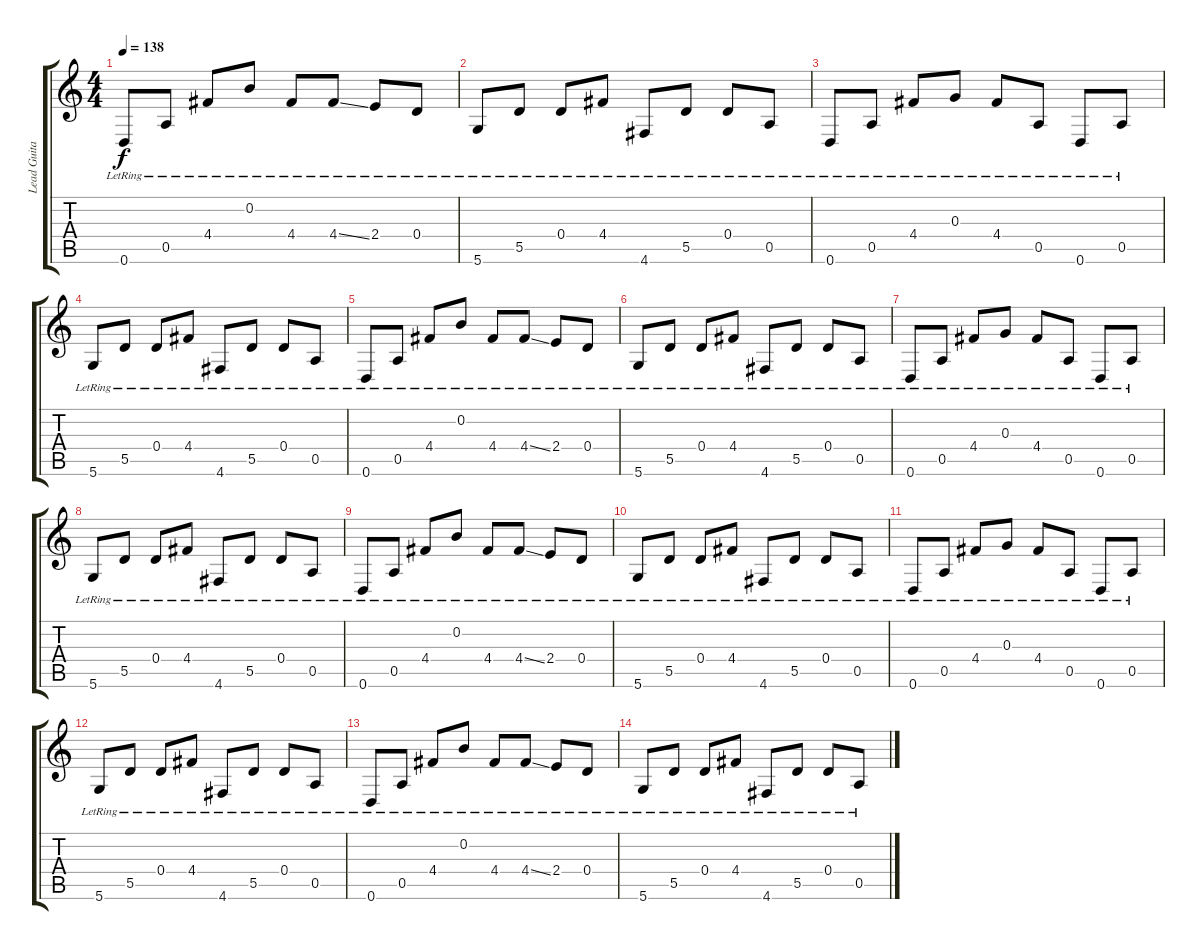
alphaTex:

\track ("Lead Guitar" "Lead Guita") {instrument acousticguitarsteel}
\staff {score tabs}
\tuning (E4 B3 G3 D3 A2 D2) {hide}
\ts (4 4)
\tempo 138
\clef g2
\ks c
0.6{lr}.8{dy f} 0.5{lr}.8 4.4{lr}.8 0.2{lr}.8 4.4{lr}.8 4.4{ss lr}.8 2.4{lr}.8 0.4{lr}.8 |
5.6{lr}.8 5.5{lr}.8 0.4{lr}.8 4.4{lr}.8 4.6{lr}.8 5.5{lr}.8 0.4{lr}.8 0.5{lr}.8 |
0.6{lr}.8 0.5{lr}.8 4.4{lr}.8 0.3{lr}.8 4.4{lr}.8 0.5{lr}.8 0.6{lr}.8 0.5{lr}.8 |
5.6{lr}.8 5.5{lr}.8 0.4{lr}.8 4.4{lr}.8 4.6{lr}.8 5.5{lr}.8 0.4{lr}.8 0.5{lr}.8 |
0.6{lr}.8 0.5{lr}.8 4.4{lr}.8 0.2{lr}.8 4.4{lr}.8 4.4{ss lr}.8 2.4{lr}.8 0.4{lr}.8 |
5.6{lr}.8 5.5{lr}.8 0.4{lr}.8 4.4{lr}.8 4.6{lr}.8 5.5{lr}.8 0.4{lr}.8 0.5{lr}.8 |
0.6{lr}.8 0.5{lr}.8 4.4{lr}.8 0.3{lr}.8 4.4{lr}.8 0.5{lr}.8 0.6{lr}.8 0.5{lr}.8 |
5.6{lr}.8 5.5{lr}.8 0.4{lr}.8 4.4{lr}.8 4.6{lr}.8 5.5{lr}.8 0.4{lr}.8 0.5{lr}.8 |
0.6{lr}.8 0.5{lr}.8 4.4{lr}.8 0.2{lr}.8 4.4{lr}.8 4.4{ss lr}.8 2.4{lr}.8 0.4{lr}.8 |
5.6{lr}.8 5.5{lr}.8 0.4{lr}.8 4.4{lr}.8 4.6{lr}.8 5.5{lr}.8 0.4{lr}.8 0.5{lr}.8 |
0.6{lr}.8 0.5{lr}.8 4.4{lr}.8 0.3{lr}.8 4.4{lr}.8 0.5{lr}.8 0.6{lr}.8 0.5{lr}.8 |
5.6{lr}.8 5.5{lr}.8 0.4{lr}.8 4.4{lr}.8 4.6{lr}.8 5.5{lr}.8 0.4{lr}.8 0.5{lr}.8 |
0.6{lr}.8 0.5{lr}.8 4.4{lr}.8 0.2{lr}.8 4.4{lr}.8 4.4{ss lr}.8 2.4{lr}.8 0.4{lr}.8 |
5.6{lr}.8 5.5{lr}.8 0.4{lr}.8 4.4{lr}.8 4.6{lr}.8 5.5{lr}.8 0.4{lr}.8 0.5{lr}.8
